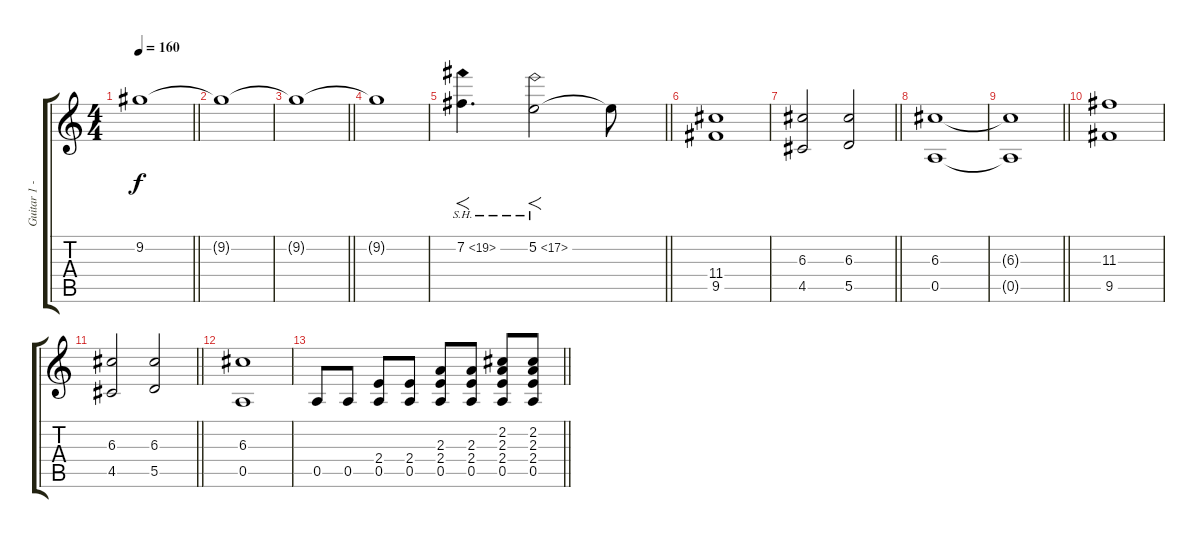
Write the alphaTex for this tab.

\track ("Guitar 1 - Lead" "Guitar 1 -") {instrument distortionguitar}
\staff {score tabs}
\tuning (E4 B3 G3 D3 A2 D2) {hide}
\ts (4 4)
\tempo 160
\clef g2
\barLineRight lightlight
\ks c
9.2{t}.1{dy f} |
9.2{t}.1 |
\barLineRight lightlight
9.2{t}.1 |
9.2{t}.1 |
\barLineRight lightlight
7.2{sh 12}.4{f d} 5.2{sh 12}.2{f} 5.2{t}.8 |
\section ("" "")
(11.4 9.5).1 |
\barLineRight lightlight
(6.3 4.5).2 (6.3 5.5).2 |
(6.3 0.5).1 |
\barLineRight lightlight
(6.3{t} 0.5{t}).1 |
(11.3 9.5).1 |
\barLineRight lightlight
(6.3 4.5).2 (6.3 5.5).2 |
(6.3 0.5).1 |
\barLineRight lightlight
0.5.8 0.5.8 (2.4 0.5).8 (2.4 0.5).8 (2.3 2.4 0.5).8 (2.3 2.4 0.5).8 (2.2 2.3 2.4 0.5).8 (2.2 2.3 2.4 0.5).8
